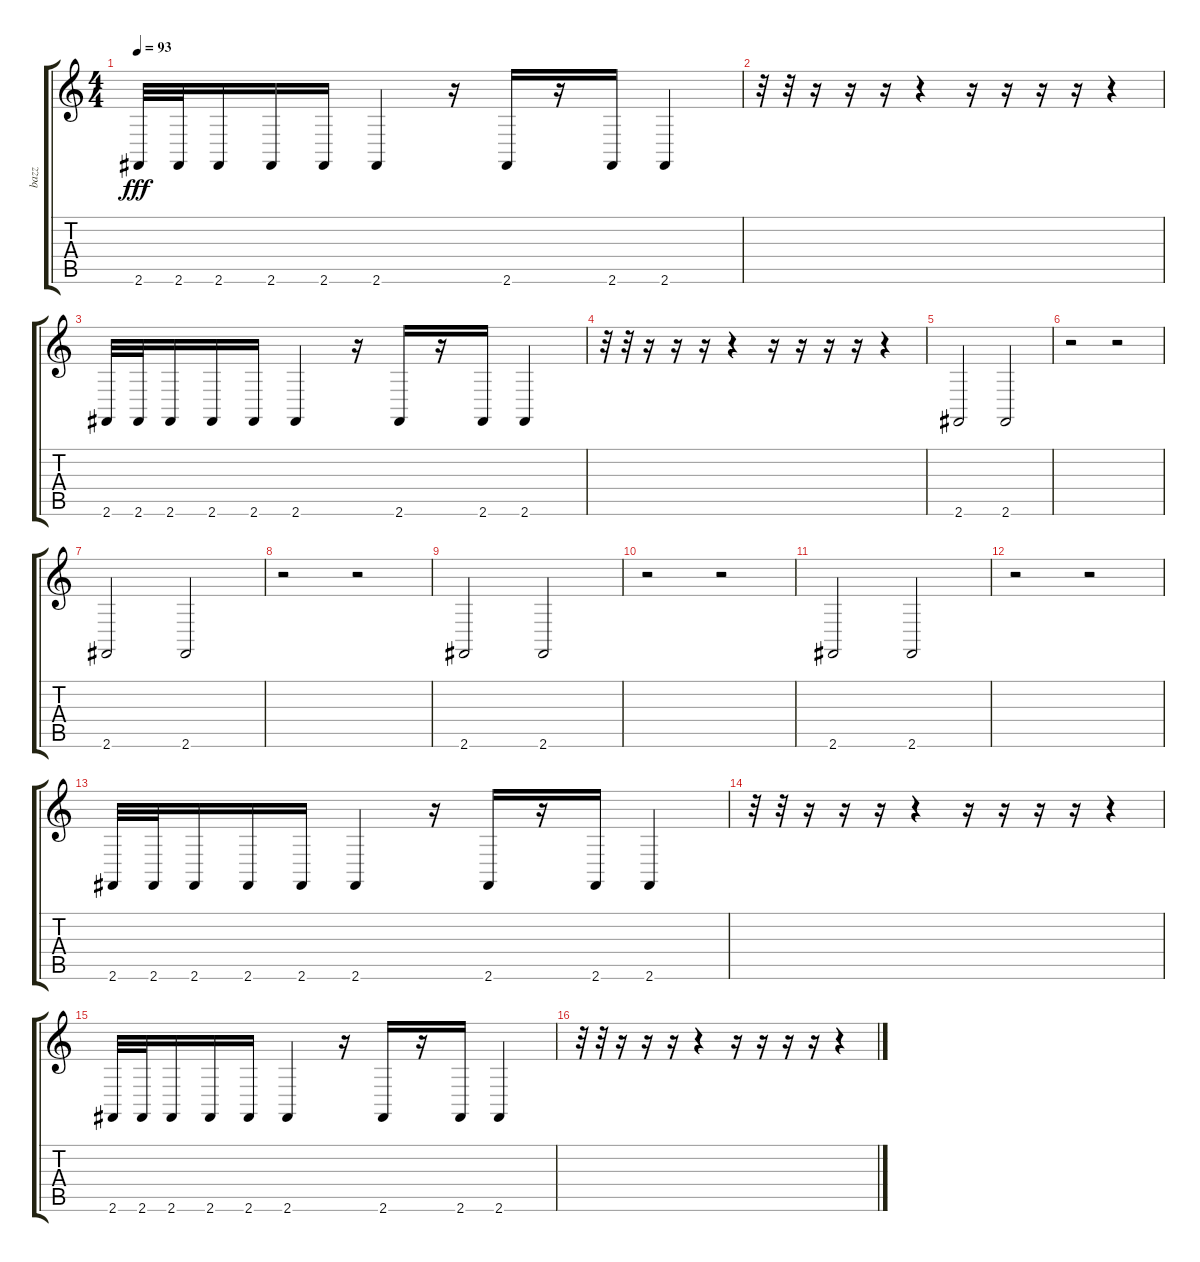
\track ("bazz" "bazz") {instrument lead2sawtooth}
\staff {score tabs}
\tuning (E4 B3 G3 D3 A2 E2) {hide}
\ts (4 4)
\tempo 93
\clef g2
\ks c
2.6.32{dy fff} 2.6.32 2.6.16 2.6.16 2.6.16 2.6.4 r.16 2.6.16 r.16 2.6.16 2.6.4 |
r.32 r.32 r.16 r.16 r.16 r.4 r.16 r.16 r.16 r.16 r.4 |
2.6.32 2.6.32 2.6.16 2.6.16 2.6.16 2.6.4 r.16 2.6.16 r.16 2.6.16 2.6.4 |
r.32 r.32 r.16 r.16 r.16 r.4 r.16 r.16 r.16 r.16 r.4 |
2.6.2 2.6.2 |
r.2 r.2 |
2.6.2 2.6.2 |
r.2 r.2 |
2.6.2 2.6.2 |
r.2 r.2 |
2.6.2 2.6.2 |
r.2 r.2 |
2.6.32 2.6.32 2.6.16 2.6.16 2.6.16 2.6.4 r.16 2.6.16 r.16 2.6.16 2.6.4 |
r.32 r.32 r.16 r.16 r.16 r.4 r.16 r.16 r.16 r.16 r.4 |
2.6.32 2.6.32 2.6.16 2.6.16 2.6.16 2.6.4 r.16 2.6.16 r.16 2.6.16 2.6.4 |
r.32 r.32 r.16 r.16 r.16 r.4 r.16 r.16 r.16 r.16 r.4
